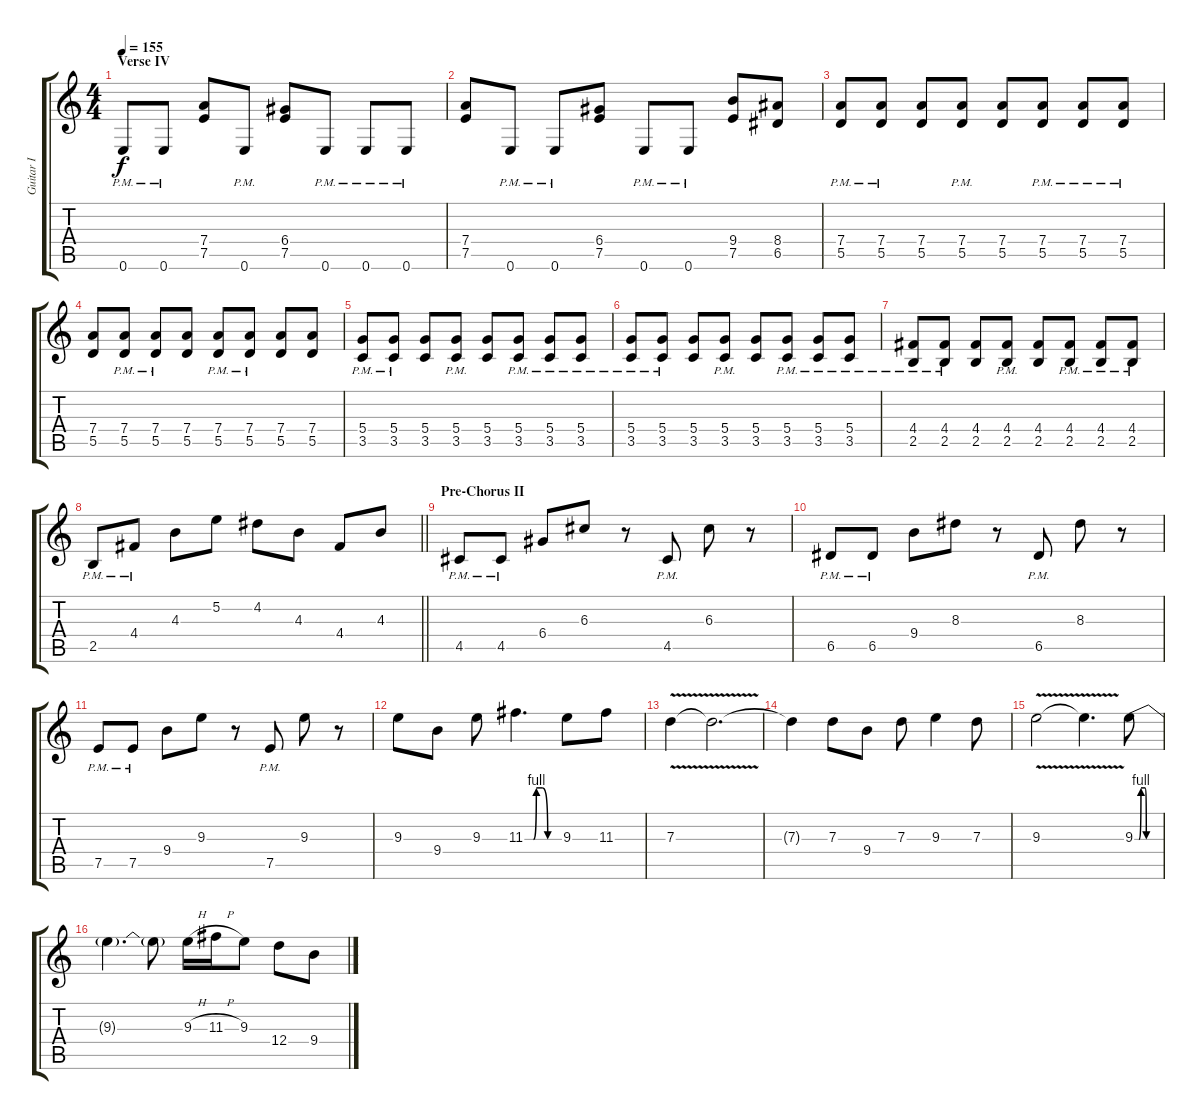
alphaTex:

\track ("Guitar I" "Guitar I") {instrument overdrivenguitar}
\staff {score tabs}
\tuning (E4 B3 G3 D3 A2 E2) {hide}
\ts (4 4)
\section ("" "Verse IV")
\tempo 155
\clef g2
\ks c
0.6{pm}.8{dy f} 0.6{pm}.8 (7.4 7.5).8 0.6{pm}.8 (6.4 7.5).8 0.6{pm}.8 0.6{pm}.8 0.6{pm}.8 |
(7.4 7.5).8 0.6{pm}.8 0.6{pm}.8 (6.4 7.5).8 0.6{pm}.8 0.6{pm}.8 (9.4 7.5).8 (8.4 6.5).8 |
(7.4{pm} 5.5{pm}).8 (7.4{pm} 5.5{pm}).8 (7.4 5.5).8 (7.4{pm} 5.5{pm}).8 (7.4 5.5).8 (7.4{pm} 5.5{pm}).8 (7.4{pm} 5.5{pm}).8 (7.4{pm} 5.5{pm}).8 |
(7.4 5.5).8 (7.4{pm} 5.5{pm}).8 (7.4{pm} 5.5{pm}).8 (7.4 5.5).8 (7.4{pm} 5.5{pm}).8 (7.4{pm} 5.5{pm}).8 (7.4 5.5).8 (7.4 5.5).8 |
(5.4{pm} 3.5{pm}).8 (5.4{pm} 3.5{pm}).8 (5.4 3.5).8 (5.4{pm} 3.5{pm}).8 (5.4 3.5).8 (5.4{pm} 3.5{pm}).8 (5.4{pm} 3.5{pm}).8 (5.4{pm} 3.5{pm}).8 |
(5.4{pm} 3.5{pm}).8 (5.4{pm} 3.5{pm}).8 (5.4 3.5).8 (5.4{pm} 3.5{pm}).8 (5.4 3.5).8 (5.4{pm} 3.5{pm}).8 (5.4{pm} 3.5{pm}).8 (5.4{pm} 3.5{pm}).8 |
(4.4{pm} 2.5{pm}).8 (4.4{pm} 2.5{pm}).8 (4.4 2.5).8 (4.4{pm} 2.5{pm}).8 (4.4 2.5).8 (4.4{pm} 2.5{pm}).8 (4.4{pm} 2.5{pm}).8 (4.4{pm} 2.5{pm}).8 |
\barLineRight lightlight
2.5{pm}.8 4.4{pm}.8 4.3.8 5.2.8 4.2.8 4.3.8 4.4.8 4.3.8 |
\section ("" "Pre-Chorus II")
4.5{pm}.8 4.5{pm}.8 6.4.8 6.3.8 r.8 4.5{pm}.8 6.3.8 r.8 |
6.5{pm}.8 6.5{pm}.8 9.4.8 8.3.8 r.8 6.5{pm}.8 8.3.8 r.8 |
7.5{pm}.8 7.5{pm}.8 9.4.8 9.3.8 r.8 7.5{pm}.8 9.3.8 r.8 |
9.3.8 9.4.8 9.3.8 11.3{be (custom 0 0 10 0 15 0 20 4 30 4 40 0 50 0 60 0)}.4{d} 9.3.8 11.3.8 |
7.3{v}.4 7.3{t}.2{d} |
7.3{t}.4 7.3.8 9.4.8 7.3.8 9.3.4 7.3.8 |
9.3{v}.2 9.3{t}.4{d} 9.3{be (custom 0 0 10 0 15 4 20 4 25 4 28 0 35 0 60 0)}.8 |
9.3{t}.4{d} 9.3{t}.8 9.3{h}.16 11.3{h}.16 9.3.8 12.4.8 9.4.8
